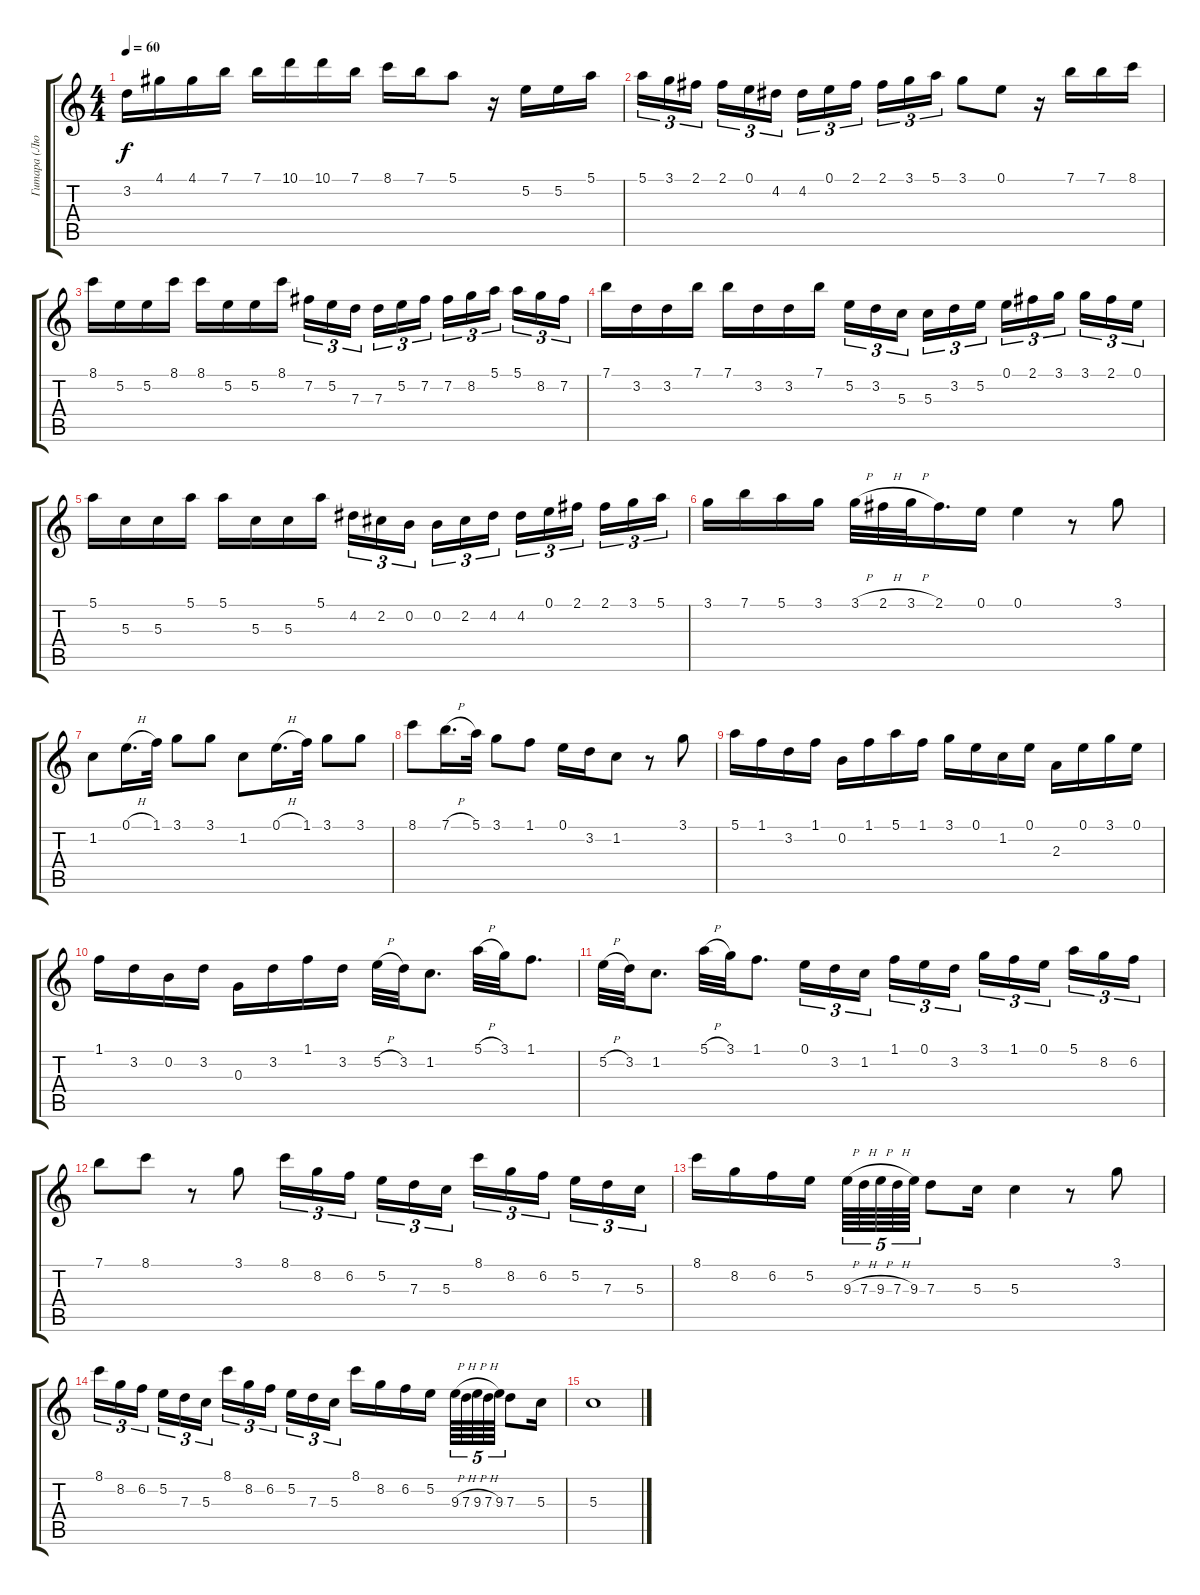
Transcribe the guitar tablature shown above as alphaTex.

\track ("Гитара (Лютня)" "Гитара (Лю") {instrument acousticguitarnylon}
\staff {score tabs}
\tuning (E4 B3 G3 D3 A2 E2) {hide}
\ts (4 4)
\tempo 60
\clef g2
\ks c
3.2.16{dy f} 4.1.16 4.1.16 7.1.16 7.1.16 10.1.16 10.1.16 7.1.16 8.1.16 7.1.16 5.1.8 r.16 5.2.16 5.2.16 5.1.16 |
5.1.16{tu (3 2)} 3.1.16{tu (3 2)} 2.1.16{tu (3 2) beam splitsecondary} 2.1.16{tu (3 2)} 0.1.16{tu (3 2)} 4.2.16{tu (3 2)} 4.2.16{tu (3 2)} 0.1.16{tu (3 2)} 2.1.16{tu (3 2) beam splitsecondary} 2.1.16{tu (3 2)} 3.1.16{tu (3 2)} 5.1.16{tu (3 2)} 3.1.8 0.1.8 r.16 7.1.16 7.1.16 8.1.16 |
8.1.16 5.2.16 5.2.16 8.1.16 8.1.16 5.2.16 5.2.16 8.1.16 7.2.16{tu (3 2)} 5.2.16{tu (3 2)} 7.3.16{tu (3 2) beam splitsecondary} 7.3.16{tu (3 2)} 5.2.16{tu (3 2)} 7.2.16{tu (3 2)} 7.2.16{tu (3 2)} 8.2.16{tu (3 2)} 5.1.16{tu (3 2) beam splitsecondary} 5.1.16{tu (3 2)} 8.2.16{tu (3 2)} 7.2.16{tu (3 2)} |
7.1.16 3.2.16 3.2.16 7.1.16 7.1.16 3.2.16 3.2.16 7.1.16 5.2.16{tu (3 2)} 3.2.16{tu (3 2)} 5.3.16{tu (3 2) beam splitsecondary} 5.3.16{tu (3 2)} 3.2.16{tu (3 2)} 5.2.16{tu (3 2)} 0.1.16{tu (3 2)} 2.1.16{tu (3 2)} 3.1.16{tu (3 2) beam splitsecondary} 3.1.16{tu (3 2)} 2.1.16{tu (3 2)} 0.1.16{tu (3 2)} |
5.1.16 5.3.16 5.3.16 5.1.16 5.1.16 5.3.16 5.3.16 5.1.16 4.2.16{tu (3 2)} 2.2.16{tu (3 2)} 0.2.16{tu (3 2) beam splitsecondary} 0.2.16{tu (3 2)} 2.2.16{tu (3 2)} 4.2.16{tu (3 2)} 4.2.16{tu (3 2)} 0.1.16{tu (3 2)} 2.1.16{tu (3 2) beam splitsecondary} 2.1.16{tu (3 2)} 3.1.16{tu (3 2)} 5.1.16{tu (3 2)} |
3.1.16 7.1.16 5.1.16 3.1.16 3.1{h}.32 2.1{h}.32 3.1{h}.32 2.1.16{d} 0.1.16 0.1.4 r.8 3.1.8 |
1.2.8 0.1{h}.16{d} 1.1.32 3.1.8 3.1.8 1.2.8 0.1{h}.16{d} 1.1.32 3.1.8 3.1.8 |
8.1.8 7.1{h}.16{d} 5.1.32 3.1.8 1.1.8 0.1.16 3.2.16 1.2.8 r.8 3.1.8 |
5.1.16 1.1.16 3.2.16 1.1.16 0.2.16 1.1.16 5.1.16 1.1.16 3.1.16 0.1.16 1.2.16 0.1.16 2.3.16 0.1.16 3.1.16 0.1.16 |
1.1.16 3.2.16 0.2.16 3.2.16 0.3.16 3.2.16 1.1.16 3.2.16 5.2{h}.32 3.2.32 1.2.8{d} 5.1{h}.32 3.1.32 1.1.8{d} |
5.2{h}.32 3.2.32 1.2.8{d} 5.1{h}.32 3.1.32 1.1.8{d} 0.1.16{tu (3 2)} 3.2.16{tu (3 2)} 1.2.16{tu (3 2) beam splitsecondary} 1.1.16{tu (3 2)} 0.1.16{tu (3 2)} 3.2.16{tu (3 2)} 3.1.16{tu (3 2)} 1.1.16{tu (3 2)} 0.1.16{tu (3 2) beam splitsecondary} 5.1.16{tu (3 2)} 8.2.16{tu (3 2)} 6.2.16{tu (3 2)} |
7.1.8 8.1.8 r.8 3.1.8 8.1.16{tu (3 2)} 8.2.16{tu (3 2)} 6.2.16{tu (3 2) beam splitsecondary} 5.2.16{tu (3 2)} 7.3.16{tu (3 2)} 5.3.16{tu (3 2)} 8.1.16{tu (3 2)} 8.2.16{tu (3 2)} 6.2.16{tu (3 2) beam splitsecondary} 5.2.16{tu (3 2)} 7.3.16{tu (3 2)} 5.3.16{tu (3 2)} |
8.1.16 8.2.16 6.2.16 5.2.16 9.3{h}.64{tu (5 4)} 7.3{h}.64{tu (5 4)} 9.3{h}.64{tu (5 4)} 7.3{h}.64{tu (5 4)} 9.3.64{tu (5 4)} 7.3.8 5.3.16 5.3.4 r.8 3.1.8 |
8.1.16{tu (3 2)} 8.2.16{tu (3 2)} 6.2.16{tu (3 2) beam splitsecondary} 5.2.16{tu (3 2)} 7.3.16{tu (3 2)} 5.3.16{tu (3 2)} 8.1.16{tu (3 2)} 8.2.16{tu (3 2)} 6.2.16{tu (3 2) beam splitsecondary} 5.2.16{tu (3 2)} 7.3.16{tu (3 2)} 5.3.16{tu (3 2)} 8.1.16 8.2.16 6.2.16 5.2.16 9.3{h}.64{tu (5 4)} 7.3{h}.64{tu (5 4)} 9.3{h}.64{tu (5 4)} 7.3{h}.64{tu (5 4)} 9.3.64{tu (5 4)} 7.3.8 5.3.16 |
5.3.1
